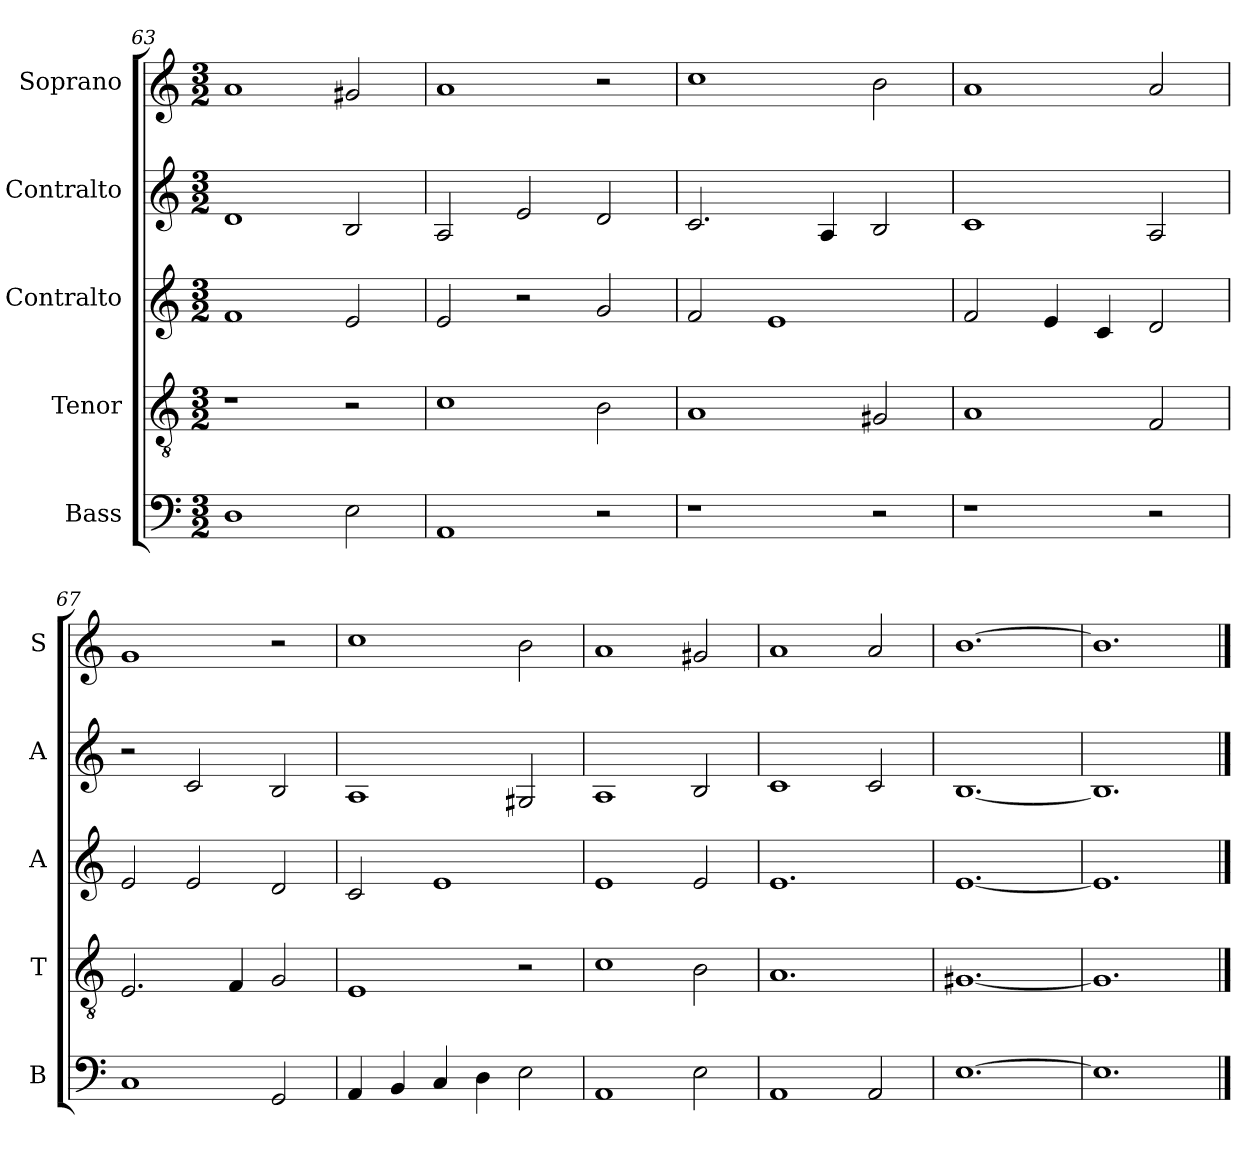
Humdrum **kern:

**kern	**kern	**kern	**kern	**kern
*part5	*part4	*part3	*part2	*part1
*staff5	*staff4	*staff3	*staff2	*staff1
*I"Bass	*I"Tenor	*I"Contralto	*I"Contralto	*I"Soprano
*I'B	*I'T	*I'A	*I'A	*I'S
*clefF4	*clefGv2	*clefG2	*clefG2	*clefG2
*k[]	*k[]	*k[]	*k[]	*k[]
*E:phr	*E:phr	*E:phr	*E:phr	*E:phr
*M3/2	*M3/2	*M3/2	*M3/2	*M3/2
=63	=63	=63	=63	=63
1D	1r	1f	1d	1a
2E	2r	2e	2B	2g#X
=64	=64	=64	=64	=64
1AA	1c	2e	2A	1a
.	.	2r	2e	.
2r	2B	2g	2d	2r
=65	=65	=65	=65	=65
1r	1A	2f	2.c	1cc
.	.	1e	.	.
.	.	.	4A	.
2r	2G#X	.	2B	2b
=66	=66	=66	=66	=66
1r	1A	2f	1c	1a
.	.	4e	.	.
.	.	4c	.	.
2r	2F	2d	2A	2a
=67	=67	=67	=67	=67
1C	2.E	2e	2r	1g
.	.	2e	2c	.
.	4F	.	.	.
2GG	2G	2d	2B	2r
=68	=68	=68	=68	=68
4AA	1E	2c	1A	1cc
4BB	.	.	.	.
4C	.	1e	.	.
4D	.	.	.	.
2E	2r	.	2G#X	2b
=69	=69	=69	=69	=69
1AA	1c	1e	1A	1a
2E	2B	2e	2B	2g#X
=70	=70	=70	=70	=70
1AA	1.A	1.e	1c	1a
2AA	.	.	2c	2a
=71	=71	=71	=71	=71
[1.E	[1.G#X	[1.e	[1.B	[1.b
=72	=72	=72	=72	=72
1.E]	1.G#]	1.e]	1.B]	1.b]
==	==	==	==	==
*-	*-	*-	*-	*-
